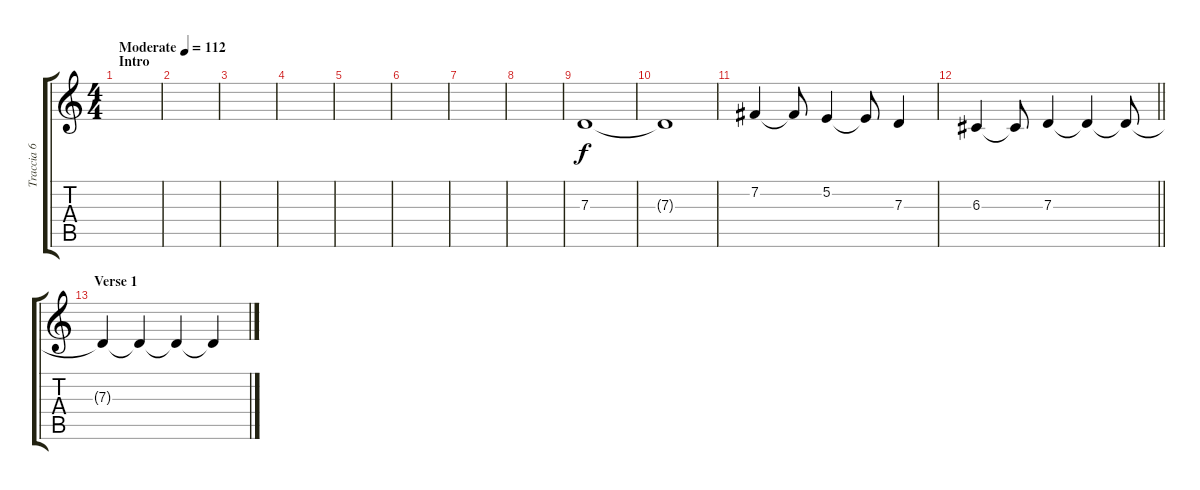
\track ("Traccia 6" "Traccia 6") {instrument pad2warm}
\staff {score tabs}
\tuning (E4 B3 G3 D3 A2 E2) {hide}
\ts (4 4)
\section ("" "Intro")
\tempo (112 "Moderate")
\clef g2
\ks c
|
|
|
|
|
|
|
|
7.3.1 |
7.3{t}.1 |
7.2.4 7.2{t}.8 5.2.4 5.2{t}.8 7.3.4 |
\barLineRight lightlight
6.3.4 6.3{t}.8 7.3.4 7.3{t}.4 7.3{t}.8 |
\section ("" "Verse 1")
7.3{t}.4 7.3{t}.4 7.3{t}.4 7.3{t}.4
